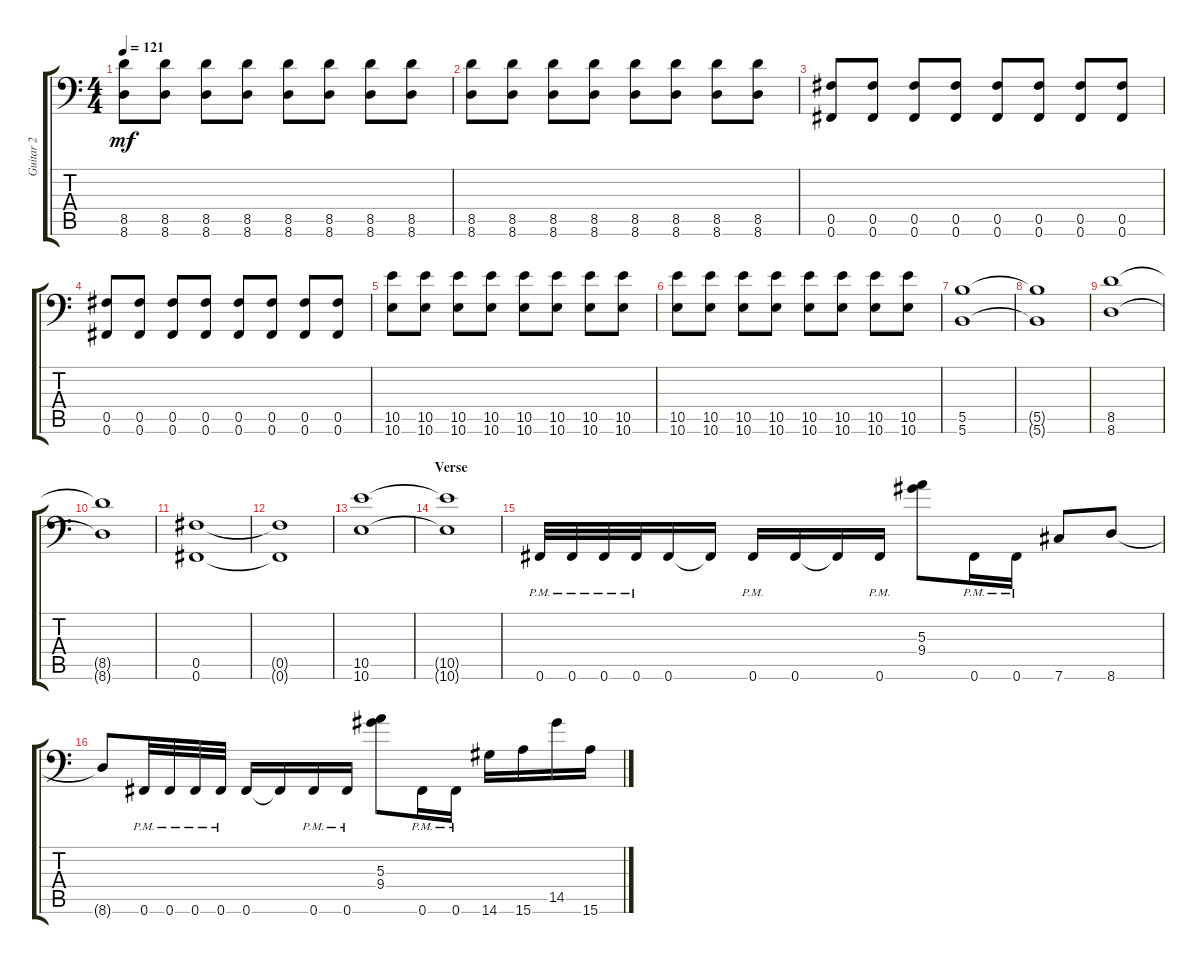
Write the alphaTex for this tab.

\track ("Guitar 2" "Guitar 2") {instrument distortionguitar}
\staff {score tabs}
\tuning (Db4 Ab3 E3 B2 Gb2 Gb1) {hide}
\ts (4 4)
\tempo 121
\clef f4
\ks c
(8.5 8.6).8{dy mf} (8.5 8.6).8 (8.5 8.6).8 (8.5 8.6).8 (8.5 8.6).8 (8.5 8.6).8 (8.5 8.6).8 (8.5 8.6).8 |
(8.5 8.6).8 (8.5 8.6).8 (8.5 8.6).8 (8.5 8.6).8 (8.5 8.6).8 (8.5 8.6).8 (8.5 8.6).8 (8.5 8.6).8 |
(0.5 0.6).8 (0.5 0.6).8 (0.5 0.6).8 (0.5 0.6).8 (0.5 0.6).8 (0.5 0.6).8 (0.5 0.6).8 (0.5 0.6).8 |
(0.5 0.6).8 (0.5 0.6).8 (0.5 0.6).8 (0.5 0.6).8 (0.5 0.6).8 (0.5 0.6).8 (0.5 0.6).8 (0.5 0.6).8 |
(10.5 10.6).8 (10.5 10.6).8 (10.5 10.6).8 (10.5 10.6).8 (10.5 10.6).8 (10.5 10.6).8 (10.5 10.6).8 (10.5 10.6).8 |
(10.5 10.6).8 (10.5 10.6).8 (10.5 10.6).8 (10.5 10.6).8 (10.5 10.6).8 (10.5 10.6).8 (10.5 10.6).8 (10.5 10.6).8 |
(5.5 5.6).1 |
(5.5{t} 5.6{t}).1 |
(8.5 8.6).1 |
(8.5{t} 8.6{t}).1 |
(0.5 0.6).1 |
(0.5{t} 0.6{t}).1 |
(10.5 10.6).1 |
\section ("" "Verse")
(10.5{t} 10.6{t}).1 |
0.6{pm}.32 0.6{pm}.32 0.6{pm}.32 0.6{pm}.32 0.6.16 0.6{t}.16 0.6{pm}.16 0.6.16 0.6{t}.16 0.6{pm}.16 (5.3 9.4).8 0.6{pm}.16 0.6{pm}.16 7.6.8 8.6.8 |
8.6{t}.8 0.6{pm}.32 0.6{pm}.32 0.6{pm}.32 0.6{pm}.32 0.6.16 0.6{t}.16 0.6{pm}.16 0.6{pm}.16 (5.3 9.4).8 0.6{pm}.16 0.6{pm}.16 14.6.16 15.6.16 14.5.16 15.6.16
